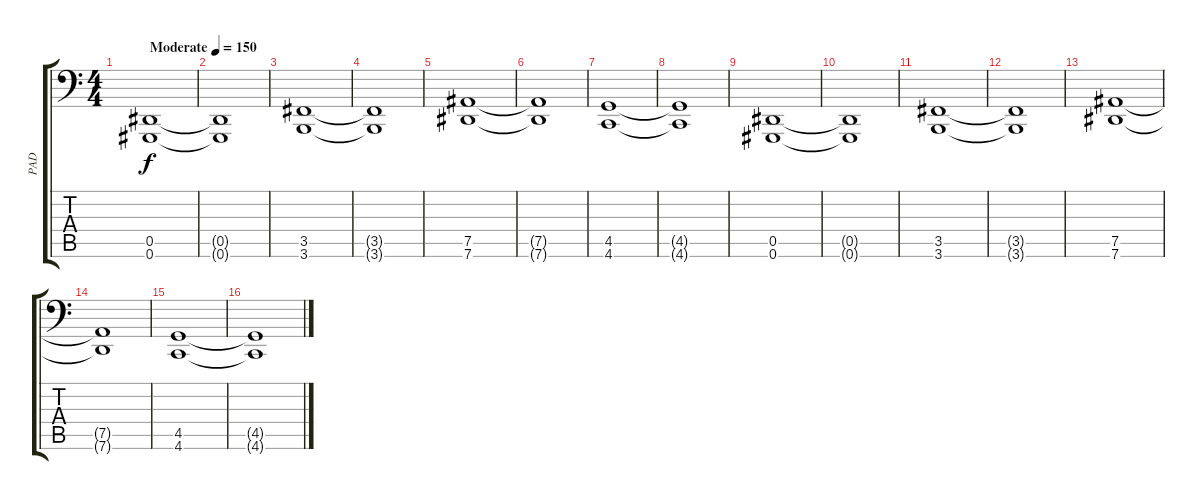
\track ("PAD" "PAD") {instrument pad4choir}
\staff {score tabs}
\tuning (Bb3 F3 Db3 Ab2 Eb2 Ab1) {hide}
\ts (4 4)
\tempo (150 "Moderate")
\clef f4
\ks c
(0.5 0.6).1{dy f instrument pad4choir} |
(0.5{t} 0.6{t}).1 |
(3.5 3.6).1 |
(3.5{t} 3.6{t}).1 |
(7.5 7.6).1 |
(7.5{t} 7.6{t}).1 |
(4.5 4.6).1 |
(4.5{t} 4.6{t}).1 |
(0.5 0.6).1 |
(0.5{t} 0.6{t}).1 |
(3.5 3.6).1 |
(3.5{t} 3.6{t}).1 |
(7.5 7.6).1 |
(7.5{t} 7.6{t}).1 |
(4.5 4.6).1 |
(4.5{t} 4.6{t}).1
